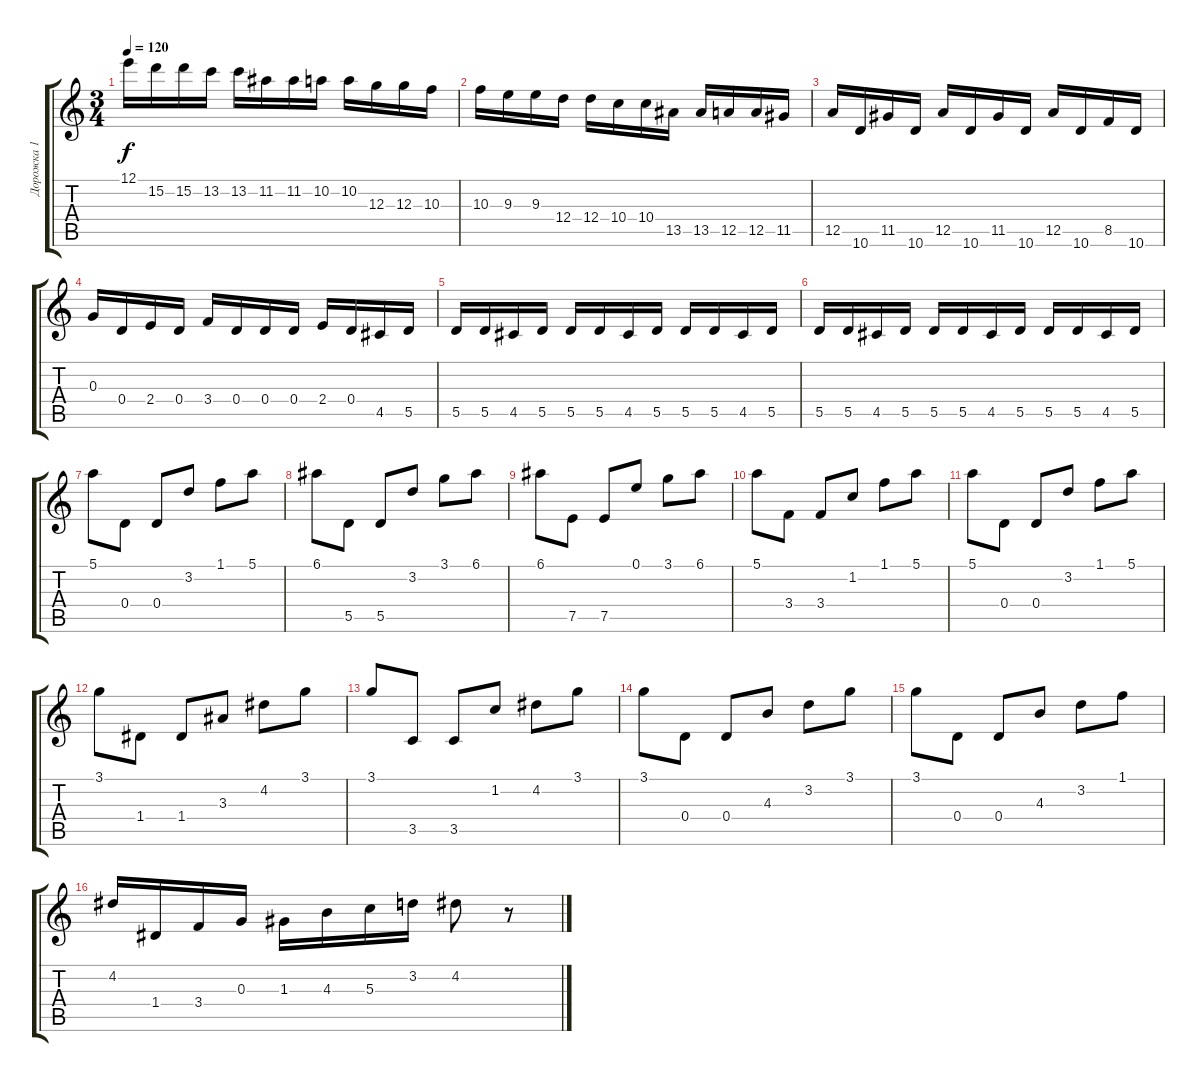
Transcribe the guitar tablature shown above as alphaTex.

\track ("Дорожка 1" "Дорожка 1") {instrument overdrivenguitar}
\staff {score tabs}
\tuning (E4 B3 G3 D3 A2 E2) {hide}
\ts (3 4)
\tempo 120
\clef g2
\ks c
12.1.16{dy f} 15.2.16 15.2.16 13.2.16 13.2.16 11.2.16 11.2.16 10.2.16 10.2.16 12.3.16 12.3.16 10.3.16 |
10.3.16 9.3.16 9.3.16 12.4.16 12.4.16 10.4.16 10.4.16 13.5.16 13.5.16 12.5.16 12.5.16 11.5.16 |
12.5.16 10.6.16 11.5.16 10.6.16 12.5.16 10.6.16 11.5.16 10.6.16 12.5.16 10.6.16 8.5.16 10.6.16 |
0.3.16 0.4.16 2.4.16 0.4.16 3.4.16 0.4.16 0.4.16 0.4.16 2.4.16 0.4.16 4.5.16 5.5.16 |
5.5.16 5.5.16 4.5.16 5.5.16 5.5.16 5.5.16 4.5.16 5.5.16 5.5.16 5.5.16 4.5.16 5.5.16 |
5.5.16 5.5.16 4.5.16 5.5.16 5.5.16 5.5.16 4.5.16 5.5.16 5.5.16 5.5.16 4.5.16 5.5.16 |
5.1.8 0.4.8 0.4.8 3.2.8 1.1.8 5.1.8 |
6.1.8 5.5.8 5.5.8 3.2.8 3.1.8 6.1.8 |
6.1.8 7.5.8 7.5.8 0.1.8 3.1.8 6.1.8 |
5.1.8 3.4.8 3.4.8 1.2.8 1.1.8 5.1.8 |
5.1.8 0.4.8 0.4.8 3.2.8 1.1.8 5.1.8 |
3.1.8 1.4.8 1.4.8 3.3.8 4.2.8 3.1.8 |
3.1.8 3.5.8 3.5.8 1.2.8 4.2.8 3.1.8 |
3.1.8 0.4.8 0.4.8 4.3.8 3.2.8 3.1.8 |
3.1.8 0.4.8 0.4.8 4.3.8 3.2.8 1.1.8 |
4.2.16 1.4.16 3.4.16 0.3.16 1.3.16 4.3.16 5.3.16 3.2.16 4.2.8 r.8
